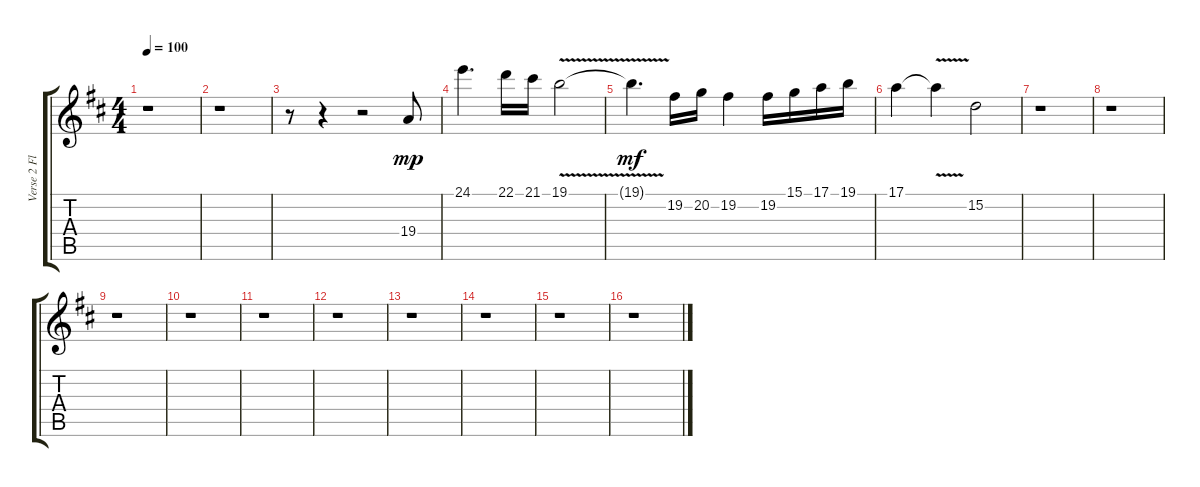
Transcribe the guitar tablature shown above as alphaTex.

\track ("Verse 2 Flute fills" "Verse 2 Fl") {instrument flute}
\staff {score tabs}
\tuning (E4 B3 G3 D3 A2 E2) {hide}
\ts (4 4)
\tempo 100
\clef g2
\ks d
r.1{dy mp} |
r.1 |
r.8 r.4 r.2 19.4.8 |
24.1.4{d} 22.1.16 21.1.16 19.1{v}.2 |
19.1{t}.4{d dy mf} 19.2.16 20.2.16 19.2.4 19.2.16 15.1.16 17.1.16 19.1.16 |
17.1.4 17.1{v t}.4 15.2.2 |
r.1 |
r.1 |
r.1 |
r.1 |
r.1 |
r.1 |
r.1 |
r.1 |
r.1 |
r.1
